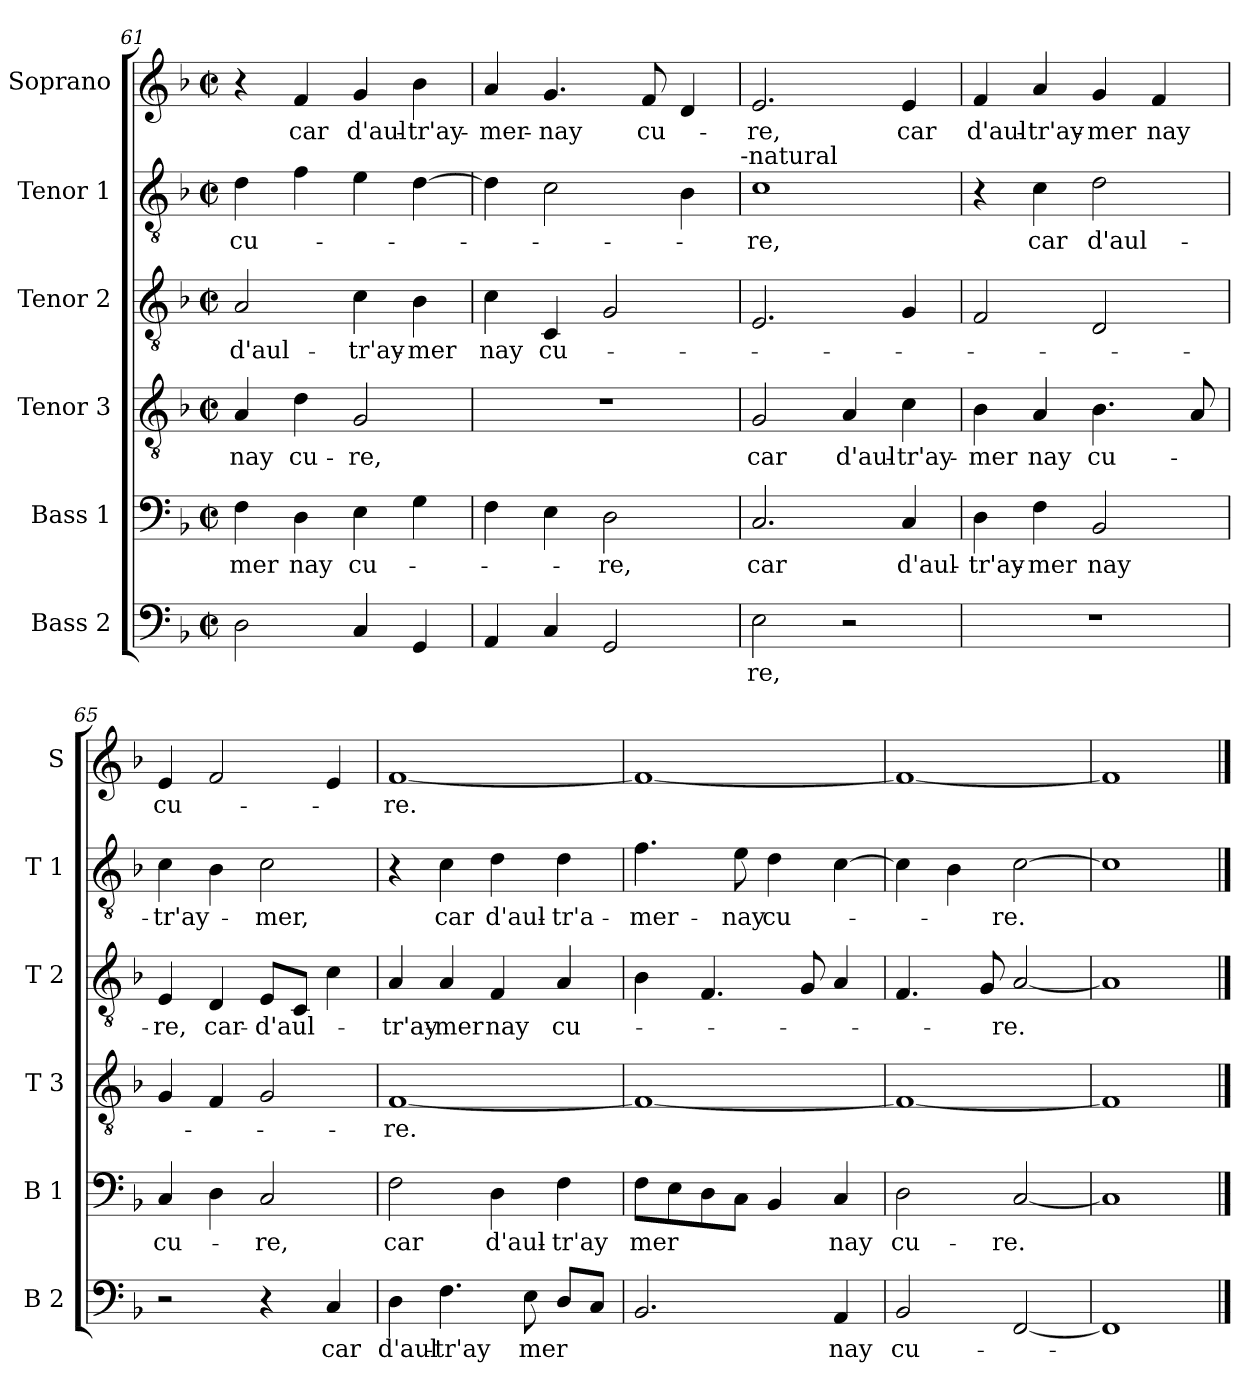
**kern	**text	**kern	**text	**kern	**text	**kern	**text	**kern	**text	**kern	**text
*part6	*part6	*part5	*part5	*part4	*part4	*part3	*part3	*part2	*part2	*part1	*part1
*staff6	*staff6	*staff5	*staff5	*staff4	*staff4	*staff3	*staff3	*staff2	*staff2	*staff1	*staff1
*I"Bass 2	*	*I"Bass 1	*	*I"Tenor 3	*	*I"Tenor 2	*	*I"Tenor 1	*	*I"Soprano	*
*I'B 2	*	*I'B 1	*	*I'T 3	*	*I'T 2	*	*I'T 1	*	*I'S	*
*clefF4	*	*clefF4	*	*clefGv2	*	*clefGv2	*	*clefGv2	*	*clefG2	*
*k[b-]	*	*k[b-]	*	*k[b-]	*	*k[b-]	*	*k[b-]	*	*k[b-]	*
*F:	*	*F:	*	*F:	*	*F:	*	*F:	*	*F:	*
*M2/2	*	*M2/2	*	*M2/2	*	*M2/2	*	*M2/2	*	*M2/2	*
*met(c|)	*	*met(c|)	*	*met(c|)	*	*met(c|)	*	*met(c|)	*	*met(c|)	*
=61	=61	=61	=61	=61	=61	=61	=61	=61	=61	=61	=61
2D\	.	4F\	-mer	4A/	nay	2A/	d'aul-	4d\	cu-	4r	.
.	.	4D\	nay	4d\	cu-	.	.	4f\	.	4f/	car
4C/	.	4E\	cu-	2G/	-re,	4c\	-tr'ay-	4e\	.	4g/	d'aul-
4GG/	.	4G\	.	.	.	4B-\	-mer	[4d\	.	4b-\	-tr'ay-
=62	=62	=62	=62	=62	=62	=62	=62	=62	=62	=62	=62
4AA/	.	4F\	.	1r	.	4c\	nay	4d\]	.	4a/	-mer-
4C/	.	4E\	.	.	.	4C/	cu-	2c\	.	4.g/	-nay
2GG/	.	2D\	-re,	.	.	2G/	.	.	.	.	.
.	.	.	.	.	.	.	.	.	.	8f/	cu-
.	.	.	.	.	.	.	.	4B-\	.	4d/	.
!	!	!	!	!	!	!	!	!LO:TX:a:t=-natural	!	!	!
=63	=63	=63	=63	=63	=63	=63	=63	=63	=63	=63	=63
2E\	-re,	2.C/	car	2G/	car	2.E/	.	1c	-re,	2.e/	-re,
2r	.	.	.	4A/	d'aul-	.	.	.	.	.	.
.	.	4C/	d'aul-	4c\	-tr'ay-	4G/	.	.	.	4e/	car
!!LO:LB:g=z
=64	=64	=64	=64	=64	=64	=64	=64	=64	=64	=64	=64
1r	.	4D\	-tr'ay-	4B-\	-mer	2F/	.	4r	.	4f/	d'aul-
.	.	4F\	-mer	4A/	nay	.	.	4c\	car	4a/	-tr'ay-
.	.	2BB-/	nay	4.B-\	cu-	2D/	.	2d\	d'aul-	4g/	-mer
.	.	.	.	.	.	.	.	.	.	4f/	nay
.	.	.	.	8A/	.	.	.	.	.	.	.
=65	=65	=65	=65	=65	=65	=65	=65	=65	=65	=65	=65
2r	.	4C/	cu-	4G/	.	4E/	-re,	4c\	-tr'ay-	4e/	cu-
.	.	4D\	.	4F/	.	4D/	car-	4B-\	.	2f/	.
4r	.	2C/	-re,	2G/	.	8E/L	-d'aul-	2c\	-mer,	.	.
.	.	.	.	.	.	8C/J	.	.	.	.	.
4C/	car	.	.	.	.	4c\	.	.	.	4e/	.
=66	=66	=66	=66	=66	=66	=66	=66	=66	=66	=66	=66
4D\	d'aul-	2F\	car	[1F	-re.	4A/	-tr'ay-	4r	.	[1f	-re.
4.F\	-tr'ay	.	.	.	.	4A/	-mer	4c\	car	.	.
.	.	4D\	d'aul-	.	.	4F/	nay	4d\	d'aul-	.	.
8E\	mer	.	.	.	.	.	.	.	.	.	.
8D/L	.	4F\	-tr'ay	.	.	4A/	cu-	4d\	-tr'a-	.	.
8C/J	.	.	.	.	.	.	.	.	.	.	.
=67	=67	=67	=67	=67	=67	=67	=67	=67	=67	=67	=67
2.BB-/	.	8F\L	mer	1F_	.	4B-\	.	4.f\	-mer-	1f_	.
.	.	8E\	.	.	.	.	.	.	.	.	.
.	.	8D\	.	.	.	4.F/	.	.	.	.	.
.	.	8C\J	.	.	.	.	.	8e\	-nay	.	.
.	.	4BB-/	.	.	.	.	.	4d\	cu-	.	.
.	.	.	.	.	.	8G/	.	.	.	.	.
4AA/	nay	4C/	nay	.	.	4A/	.	[4c\	.	.	.
=68	=68	=68	=68	=68	=68	=68	=68	=68	=68	=68	=68
2BB-/	cu-	2D\	cu-	1F_	.	4.F/	.	4c\]	.	1f_	.
.	.	.	.	.	.	.	.	4B-\	.	.	.
.	.	.	.	.	.	8G/	.	.	.	.	.
[2FF/	.	[2C/	-re.	.	.	[2A/	-re.	[2c\	-re.	.	.
=69	=69	=69	=69	=69	=69	=69	=69	=69	=69	=69	=69
1FF]	.	1C]	.	1F]	.	1A]	.	1c]	.	1f]	.
==	==	==	==	==	==	==	==	==	==	==	==
*-	*-	*-	*-	*-	*-	*-	*-	*-	*-	*-	*-
